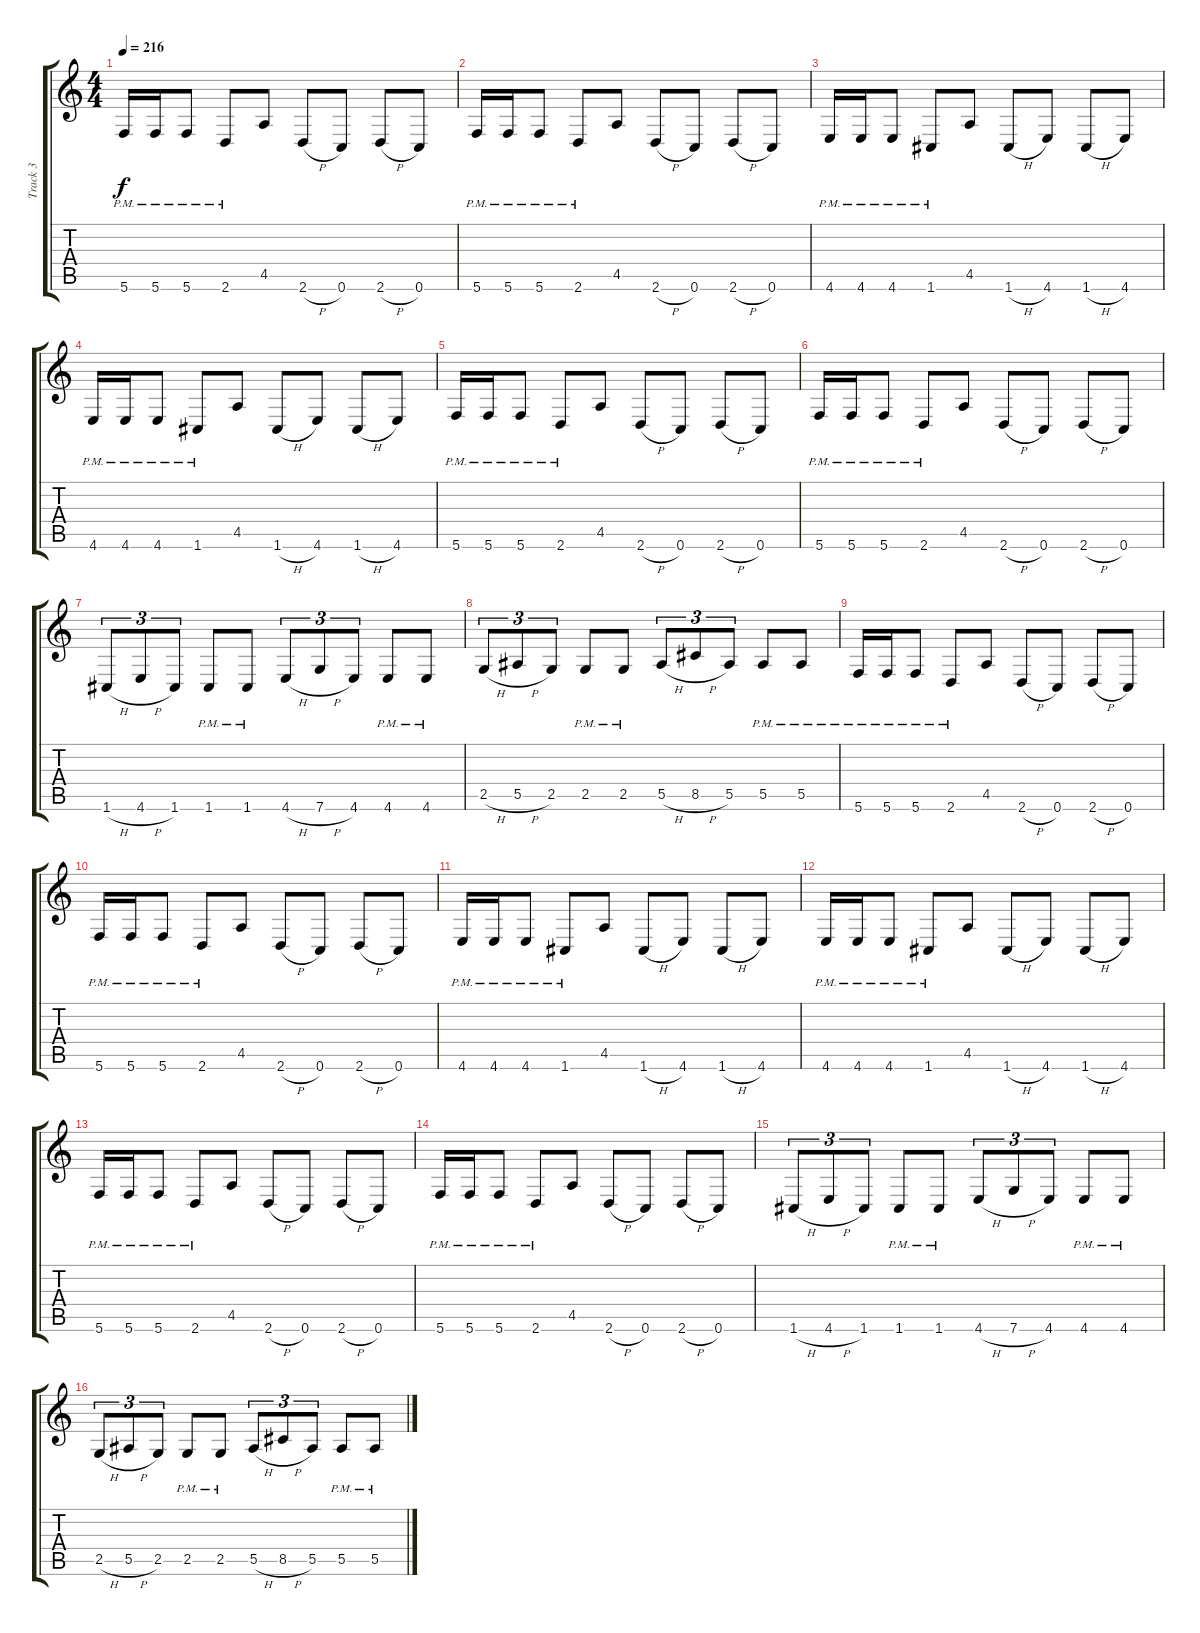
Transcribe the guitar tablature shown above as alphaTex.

\track ("Track 3" "Track 3") {instrument overdrivenguitar}
\staff {score tabs}
\tuning (C4 G3 Eb3 Bb2 F2 C2) {hide}
\ts (4 4)
\tempo 216
\clef g2
\ks c
5.6{pm}.16{dy f} 5.6{pm}.16 5.6{pm}.8 2.6{pm}.8 4.5.8 2.6{h}.8 0.6.8 2.6{h}.8 0.6.8 |
5.6{pm}.16 5.6{pm}.16 5.6{pm}.8 2.6{pm}.8 4.5.8 2.6{h}.8 0.6.8 2.6{h}.8 0.6.8 |
4.6{pm}.16 4.6{pm}.16 4.6{pm}.8 1.6{pm}.8 4.5.8 1.6{h}.8 4.6.8 1.6{h}.8 4.6.8 |
4.6{pm}.16 4.6{pm}.16 4.6{pm}.8 1.6{pm}.8 4.5.8 1.6{h}.8 4.6.8 1.6{h}.8 4.6.8 |
5.6{pm}.16 5.6{pm}.16 5.6{pm}.8 2.6{pm}.8 4.5.8 2.6{h}.8 0.6.8 2.6{h}.8 0.6.8 |
5.6{pm}.16 5.6{pm}.16 5.6{pm}.8 2.6{pm}.8 4.5.8 2.6{h}.8 0.6.8 2.6{h}.8 0.6.8 |
1.6{h}.8{tu (3 2)} 4.6{h}.8{tu (3 2)} 1.6.8{tu (3 2)} 1.6{pm}.8 1.6{pm}.8 4.6{h}.8{tu (3 2)} 7.6{h}.8{tu (3 2)} 4.6.8{tu (3 2)} 4.6{pm}.8 4.6{pm}.8 |
2.5{h}.8{tu (3 2)} 5.5{h}.8{tu (3 2)} 2.5.8{tu (3 2)} 2.5{pm}.8 2.5{pm}.8 5.5{h}.8{tu (3 2)} 8.5{h}.8{tu (3 2)} 5.5.8{tu (3 2)} 5.5{pm}.8 5.5{pm}.8 |
5.6{pm}.16 5.6{pm}.16 5.6{pm}.8 2.6{pm}.8 4.5.8 2.6{h}.8 0.6.8 2.6{h}.8 0.6.8 |
5.6{pm}.16 5.6{pm}.16 5.6{pm}.8 2.6{pm}.8 4.5.8 2.6{h}.8 0.6.8 2.6{h}.8 0.6.8 |
4.6{pm}.16 4.6{pm}.16 4.6{pm}.8 1.6{pm}.8 4.5.8 1.6{h}.8 4.6.8 1.6{h}.8 4.6.8 |
4.6{pm}.16 4.6{pm}.16 4.6{pm}.8 1.6{pm}.8 4.5.8 1.6{h}.8 4.6.8 1.6{h}.8 4.6.8 |
5.6{pm}.16 5.6{pm}.16 5.6{pm}.8 2.6{pm}.8 4.5.8 2.6{h}.8 0.6.8 2.6{h}.8 0.6.8 |
5.6{pm}.16 5.6{pm}.16 5.6{pm}.8 2.6{pm}.8 4.5.8 2.6{h}.8 0.6.8 2.6{h}.8 0.6.8 |
1.6{h}.8{tu (3 2)} 4.6{h}.8{tu (3 2)} 1.6.8{tu (3 2)} 1.6{pm}.8 1.6{pm}.8 4.6{h}.8{tu (3 2)} 7.6{h}.8{tu (3 2)} 4.6.8{tu (3 2)} 4.6{pm}.8 4.6{pm}.8 |
2.5{h}.8{tu (3 2)} 5.5{h}.8{tu (3 2)} 2.5.8{tu (3 2)} 2.5{pm}.8 2.5{pm}.8 5.5{h}.8{tu (3 2)} 8.5{h}.8{tu (3 2)} 5.5.8{tu (3 2)} 5.5{pm}.8 5.5{pm}.8
